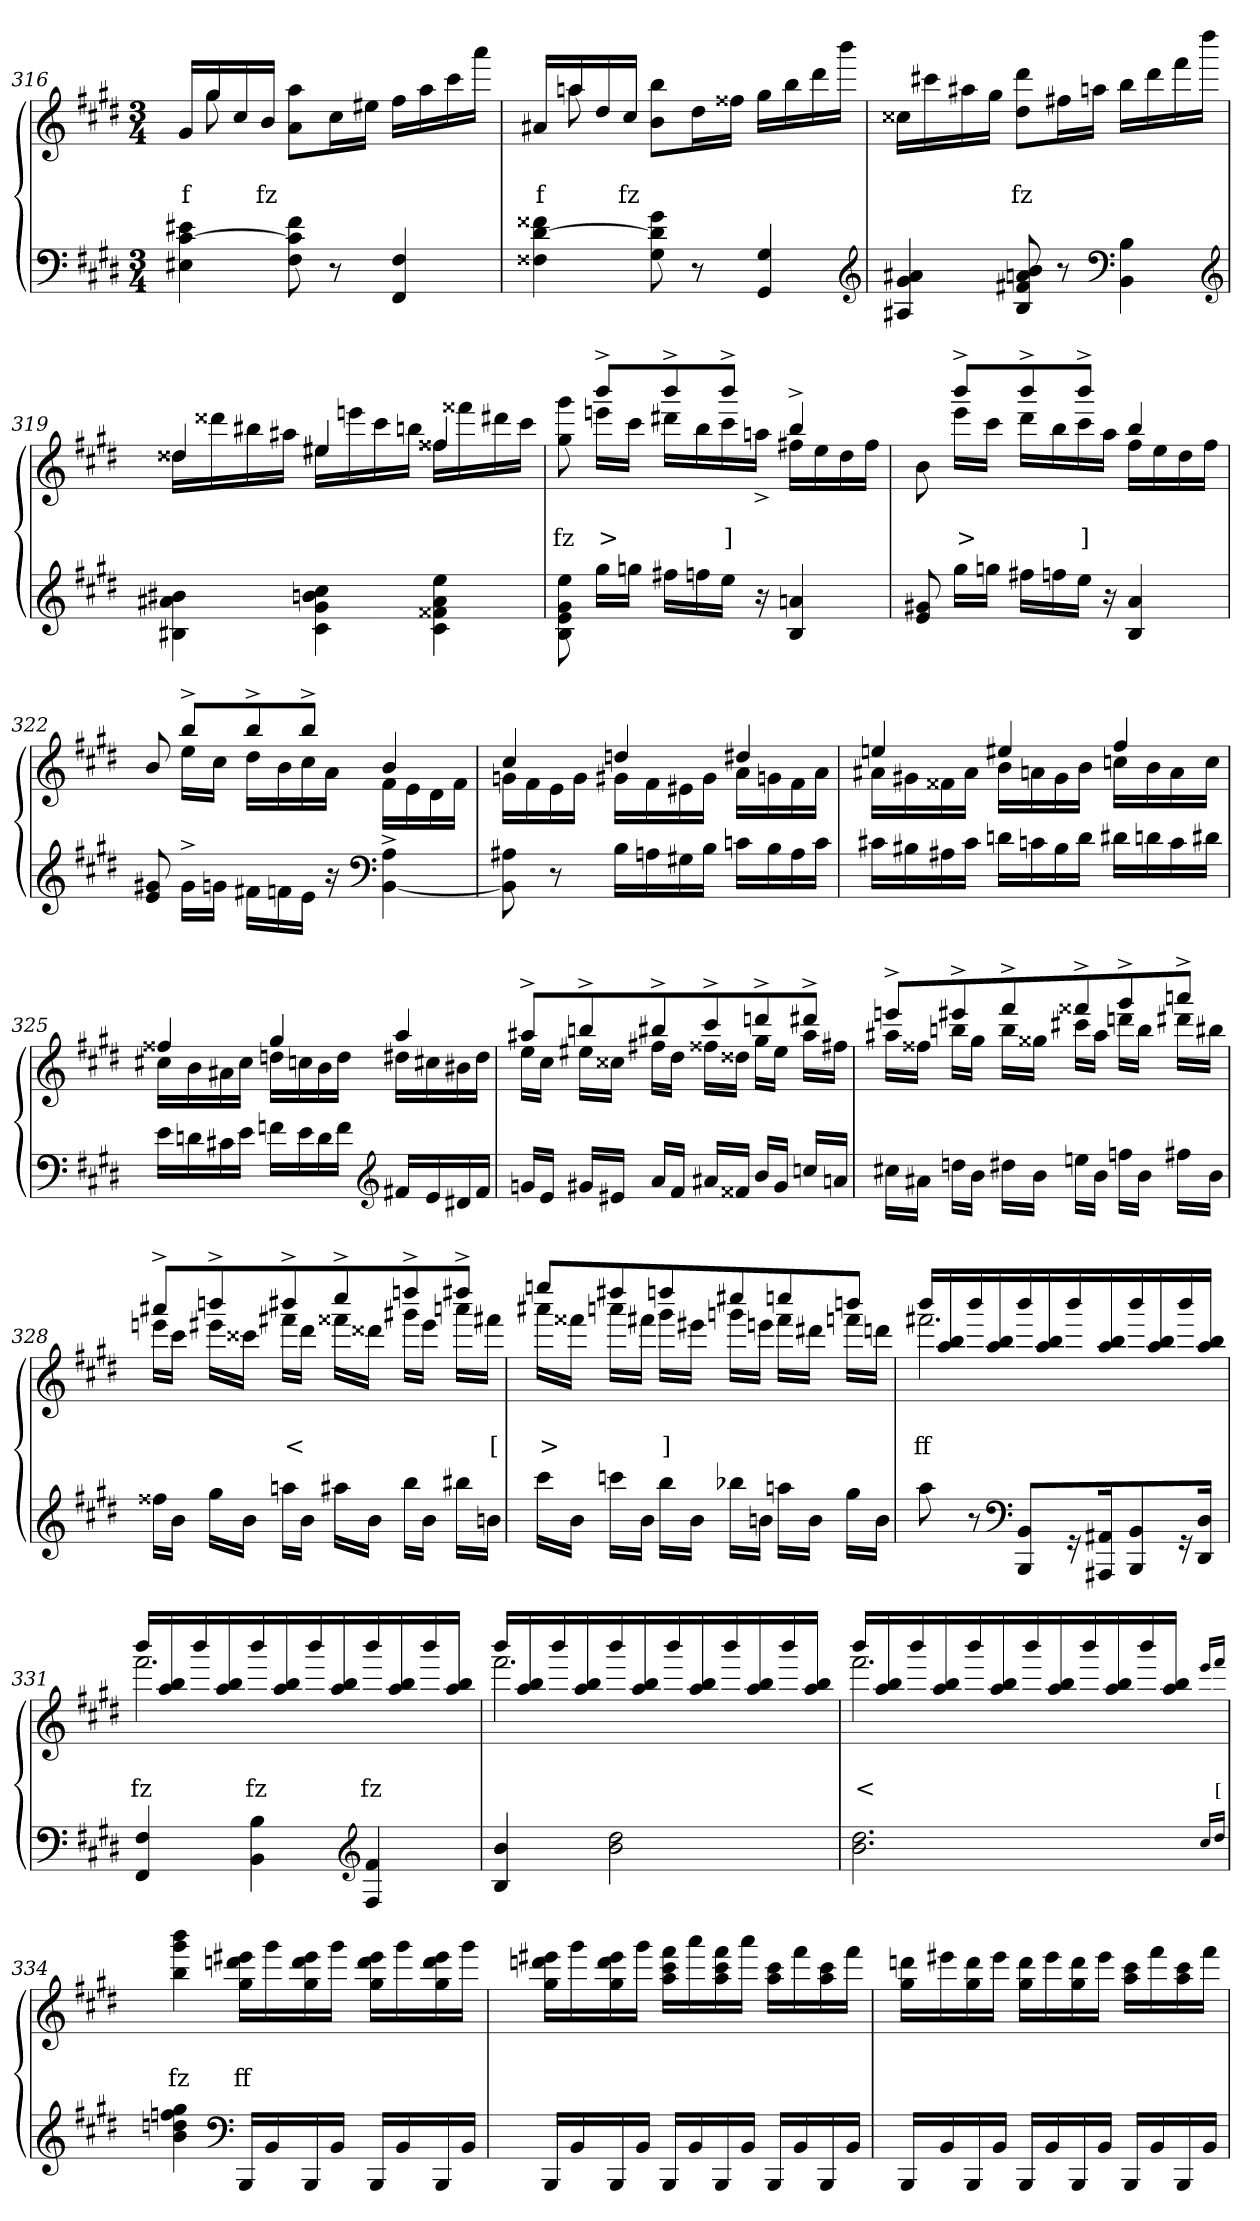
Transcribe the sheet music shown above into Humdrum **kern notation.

**kern	**kern	**text	**text
*part2	*part1	*part1	*part1
*staff2	*staff1	*staff1	*staff1
*clefF4	*clefG2	*	*
*k[f#c#g#d#]	*k[f#c#g#d#]	*	*
*M3/4	*M3/4	*	*
=316	=316	=316	=316
*	*^	*	*
4e#X [4c# 4E#X	16ryy	16g#/LL	.	f
.	8gg#\	16gg#	.	.
.	.	16cc#	.	.
.	16ryy	16bJJ	.	fz
8f# 8c#] 8F#	8aa 8aL	2ryy	.	.
8r	16cc#L	.	.	.
.	16ee#XJJ	.	.	.
4F# 4FF#	16ff#LL	.	.	.
.	16aa	.	.	.
.	16ccc#	.	.	.
.	16aaaJJ	.	.	.
=317	=317	=317	=317	=317
4f##X [4d# 4F##X	16ryy	16a#X/LL	.	f
.	8aa\	16aan	.	.
.	.	16dd#	.	.
.	16ryy	16cc#JJ	.	fz
8g# 8d#] 8G#	8bb 8bL	2ryy	.	.
8r	16dd#L	.	.	.
.	16ff##XJJ	.	.	.
4G# 4GG#	16gg#LL	.	.	.
.	16bb	.	.	.
.	16ddd#	.	.	.
.	16bbbJJ	.	.	.
*	*v	*v	*	*
*clefG2	*	*	*
=318	=318	=318	=318
4a#X 4g# 4A#X	16cc##XLL	.	.
.	16ccc#X	.	.
.	16aa#X	.	.
.	16gg#JJ	.	.
8b 8an 8f#X 8B	8ddd# 8dd#L	.	fz
8r	16ff#XL	.	.
.	16aanJJ	.	.
*clefF4	*	*	*
4B 4BB	16bbLL	.	.
.	16ddd#	.	.
.	16fff#	.	.
.	16dddd#JJ	.	.
*clefG2	*	*	*
=319	=319	=319	=319
*	*^	*	*
4b#X 4a#X 4B#X\	16dd##X\LL	4dd##X/	.	.
.	16ddd##	.	.	.
.	16bb#X	.	.	.
.	16aa#XJJ	.	.	.
4cc# 4bn 4g# 4c#\	16ee#X\LL	4ee#X/	.	.
.	16eeen	.	.	.
.	16ccc#	.	.	.
.	16bbnJJ	.	.	.
4ee 4a# 4f##X 4c#\	16ff##X\LL	4ff##/	.	.
.	16fff##	.	.	.
.	16ddd#X	.	.	.
.	16ccc#JJ	.	.	.
=320	=320	=320	=320	=320
8ee 8g# 8e 8B\	8ryy	8ggg# 8gg#	.	fz
16gg#LL	8bbb^>L	16eeenLL	.	>
16ggnJJ	.	16ccc#JJ	.	.
16ff#XLL	8bbb^>	16ddd#XLL	.	.
16ffn	.	16bb	.	.
16eeJJ	8bbb^>J	16ccc#	.	]
16r	.	16aan^>JJ	.	.
4an 4B	4bb^>	16ff#XLL	.	.
.	.	16ee	.	.
.	.	16dd#	.	.
.	.	16ff#JJ	.	.
=321	=321	=321	=321	=321
8g#X 8e	8ryy	8b	.	.
16gg#LL	8bbb^>L	16eeeLL	.	>
16ggnJJ	.	16ccc#JJ	.	.
16ff#XLL	8bbb^>	16ddd#LL	.	.
16ffn	.	16bb	.	.
16eeJJ	8bbb^>J	16ccc#	.	]
16r	.	16aaJJ	.	.
4a 4B	4bb	16ff#LL	.	.
.	.	16ee	.	.
.	.	16dd#	.	.
.	.	16ff#JJ	.	.
=322	=322	=322	=322	=322
8g#X 8e	8ryy	8b/	.	.
16g#^>\LL	8bb^>L	16eeLL	.	.
16gnJJ	.	16cc#JJ	.	.
16f#X\LL	8bb^>	16dd#LL	.	.
16fn	.	16b	.	.
16eJJ	8bb^>J	16cc#	.	.
16r	.	16aJJ	.	.
*clefF4	*	*	*	*
4A^> [4BB^>	4b	16f#LL	.	.
.	.	16e	.	.
.	.	16d#	.	.
.	.	16f#JJ	.	.
=323	=323	=323	=323	=323
8A#X 8BB]	4cc#	16gnLL	.	.
.	.	16f#	.	.
8r	.	16e	.	.
.	.	16gJJ	.	.
16BLL	4ddn	16g#XLL	.	.
16An	.	16f#	.	.
16G#X	.	16e#X	.	.
16BJJ	.	16g#JJ	.	.
16cnLL	4dd#X	16aLL	.	.
16B	.	16gn	.	.
16A	.	16f#	.	.
16cJJ	.	16aJJ	.	.
=324	=324	=324	=324	=324
16c#XLL	4een	16a#XLL	.	.
16B#X	.	16g#X	.	.
16A#X	.	16f##X	.	.
16c#JJ	.	16a#JJ	.	.
16dnLL	4ee#X	16bLL	.	.
16cn	.	16an	.	.
16B#	.	16g#	.	.
16dJJ	.	16bJJ	.	.
16d#XLL	4ff#	16ccnLL	.	.
16dn	.	16b	.	.
16c	.	16a	.	.
16d#XJJ	.	16ccJJ	.	.
=325	=325	=325	=325	=325
16eLL	4ff##X	16cc#XLL	.	.
16dn	.	16b	.	.
16c#X	.	16a#X	.	.
16eJJ	.	16cc#JJ	.	.
16fnLL	4gg#	16ddnLL	.	.
16e	.	16ccn	.	.
16d	.	16b	.	.
16fJJ	.	16ddJJ	.	.
*clefG2	*	*	*	*
16f#XLL	4aa	16dd#XLL	.	.
16e	.	16cc#X	.	.
16d#X	.	16b#X	.	.
16f#JJ	.	16dd#JJ	.	.
=326	=326	=326	=326	=326
16gnLL	8aa#X^>L	16eeLL	.	.
16eJJ	.	16cc#JJ	.	.
16g#XLL	8bbn^>	16ee#XLL	.	.
16e#XJJ	.	16cc##XJJ	.	.
16aLL	8bb#X^>	16ff#XLL	.	.
16f#JJ	.	16dd#JJ	.	.
16a#XLL	8ccc#^>	16ff##XLL	.	.
16f##XJJ	.	16dd##XJJ	.	.
16bLL	8dddn^>	16gg#LL	.	.
16g#JJ	.	16ee#JJ	.	.
16ccn/LL	8ddd#X^>J	16aa#LL	.	.
16anJJ	.	16ff#XJJ	.	.
=327	=327	=327	=327	=327
16cc#XLL	8eeen^>L	16aa#XLL	.	.
16a#XJJ	.	16ff##JJ	.	.
16ddnLL	8eee#X^>	16bbnLL	.	.
16bJJ	.	16gg#JJ	.	.
16dd#XLL	8fff#^>	16bbLL	.	.
16bJJ	.	16gg##XJJ	.	.
16eenLL	8fff##X^>	16ccc#XLL	.	.
16bJJ	.	16aa#JJ	.	.
16ffnLL	8ggg#^>	16dddnLL	.	.
16bJJ	.	16bbJJ	.	.
16ff#XLL	8aaan^>J	16ddd#XLL	.	.
16bJJ	.	16bb#XJJ	.	.
=328	=328	=328	=328	=328
16ff##XLL	8aaa#X^>L	16eeenLL	.	.
16bJJ	.	16ccc#JJ	.	.
16gg#LL	8bbbn^>	16eee#XLL	.	.
16bJJ	.	16ccc##XJJ	.	.
16aanLL	8bbb#X^>	16fff#XLL	.	<
16bJJ	.	16ddd#JJ	.	.
16aa#XLL	8cccc#^>	16fff##XLL	.	.
16bJJ	.	16ddd##XJJ	.	.
16bbLL	8ddddn^>	16ggg#XLL	.	.
16bJJ	.	16eee#JJ	.	.
16bb#XLL	8dddd#X^>J	16aaanLL	.	.
16bnJJ	.	16fff#XJJ	.	[
=329	=329	=329	=329	=329
16ccc#LL	8eeeenL	16aaa#XLL	.	>
16bJJ	.	16fff##XJJ	.	.
16cccnLL	8dddd#X	16aaanLL	.	.
16bJJ	.	16fff#XJJ	.	.
16bbLL	8ddddn	16ggg#LL	.	]
16bJJ	.	16eee#XJJ	.	.
16bb-XLL	8cccc#X	16gggnLL	.	.
16bnJJ	.	16eeenJJ	.	.
16aanLL	8ccccn	16fff#LL	.	.
16bJJ	.	16ddd#XJJ	.	.
16gg#LL	8bbbnJ	16fffnLL	.	.
16bJJ	.	16dddnJJ	.	.
=330	=330	=330	=330	=330
8aa	2.fff#X\	16bbb/L	.	ff
.	.	16bb 16aa	.	.
8r	.	16bbb	.	.
.	.	16bb 16aa	.	.
*clefF4	*	*	*	*
8BB 8BBBL	.	16bbb	.	.
.	.	16bb 16aa	.	.
16r	.	16bbb	.	.
16AA#X 16AAA#X	.	16bb 16aa	.	.
8BB 8BBB	.	16bbb	.	.
.	.	16bb 16aa	.	.
16r	.	16bbb	.	.
16D# 16DD#Jk	.	16bb 16aaJ	.	.
=331	=331	=331	=331	=331
4F# 4FF#	2.fff#\	16bbb/L	.	fz
.	.	16bb 16aa	.	.
.	.	16bbb	.	.
.	.	16bb 16aa	.	.
4B 4BB	.	16bbb	.	fz
.	.	16bb 16aa	.	.
.	.	16bbb	.	.
.	.	16bb 16aa	.	.
*clefG2	*	*	*	*
4f# 4F#	.	16bbb	.	fz
.	.	16bb 16aa	.	.
.	.	16bbb	.	.
.	.	16bb 16aaJ	.	.
=332	=332	=332	=332	=332
4b 4B	2.fff#\	16bbb/L	.	.
.	.	16bb 16aa	.	.
.	.	16bbb	.	.
.	.	16bb 16aa	.	.
2dd# 2b	.	16bbb	.	.
.	.	16bb 16aa	.	.
.	.	16bbb	.	.
.	.	16bb 16aa	.	.
.	.	16bbb	.	.
.	.	16bb 16aa	.	.
.	.	16bbb	.	.
.	.	16bb 16aaJ	.	.
=333	=333	=333	=333	=333
2.dd# 2.b	2.fff#\	16bbb/L	.	<
.	.	16bb 16aa	.	.
.	.	16bbb	.	.
.	.	16bb 16aa	.	.
.	.	16bbb	.	.
.	.	16bb 16aa	.	.
.	.	16bbb	.	.
.	.	16bb 16aa	.	.
.	.	16bbb	.	.
.	.	16bb 16aa	.	.
.	.	16bbb	.	.
.	.	16bb 16aaJ	.	.
16qqcc#L	.	16qqeeeL	.	.
16qqdd#J	.	16qqfff#J	.	[
*	*v	*v	*	*
=334	=334	=334	=334
4gg# 4ffn 4ddn 4b	4bbb 4ggg# 4bb	.	fz
*clefF4	*	*	*
16BBBLL	16eee#X 16dddn 16gg#LL	.	ff
16BB	16ggg#	.	.
16BBB	16eee# 16ddd 16gg#	.	.
16BBJJ	16ggg#JJ	.	.
16BBBLL	16eee# 16ddd 16gg#LL	.	.
16BB	16ggg#	.	.
16BBB	16eee# 16ddd 16gg#	.	.
16BBJJ	16ggg#JJ	.	.
=335	=335	=335	=335
16BBBLL	16eee#X 16dddn 16gg#LL	.	.
16BB	16ggg#	.	.
16BBB	16eee# 16ddd 16gg#	.	.
16BBJJ	16ggg#JJ	.	.
16BBBLL	16fff# 16ccc# 16aaLL	.	.
16BB	16aaa	.	.
16BBB	16fff# 16ccc# 16aa	.	.
16BBJJ	16aaaJJ	.	.
16BBBLL	16ccc# 16aaLL	.	.
16BB	16fff#	.	.
16BBB	16ccc# 16aa	.	.
16BBJJ	16fff#JJ	.	.
=336	=336	=336	=336
16BBBLL	16dddn 16gg#LL	.	.
16BB	16eee#X	.	.
16BBB	16ddd 16gg#	.	.
16BBJJ	16eee#JJ	.	.
16BBBLL	16ddd 16gg#LL	.	.
16BB	16eee#	.	.
16BBB	16ddd 16gg#	.	.
16BBJJ	16eee#JJ	.	.
16BBBLL	16ccc# 16aaLL	.	.
16BB	16fff#	.	.
16BBB	16ccc# 16aa	.	.
16BBJJ	16fff#JJ	.	.
=	=	=	=
*-	*-	*-	*-
